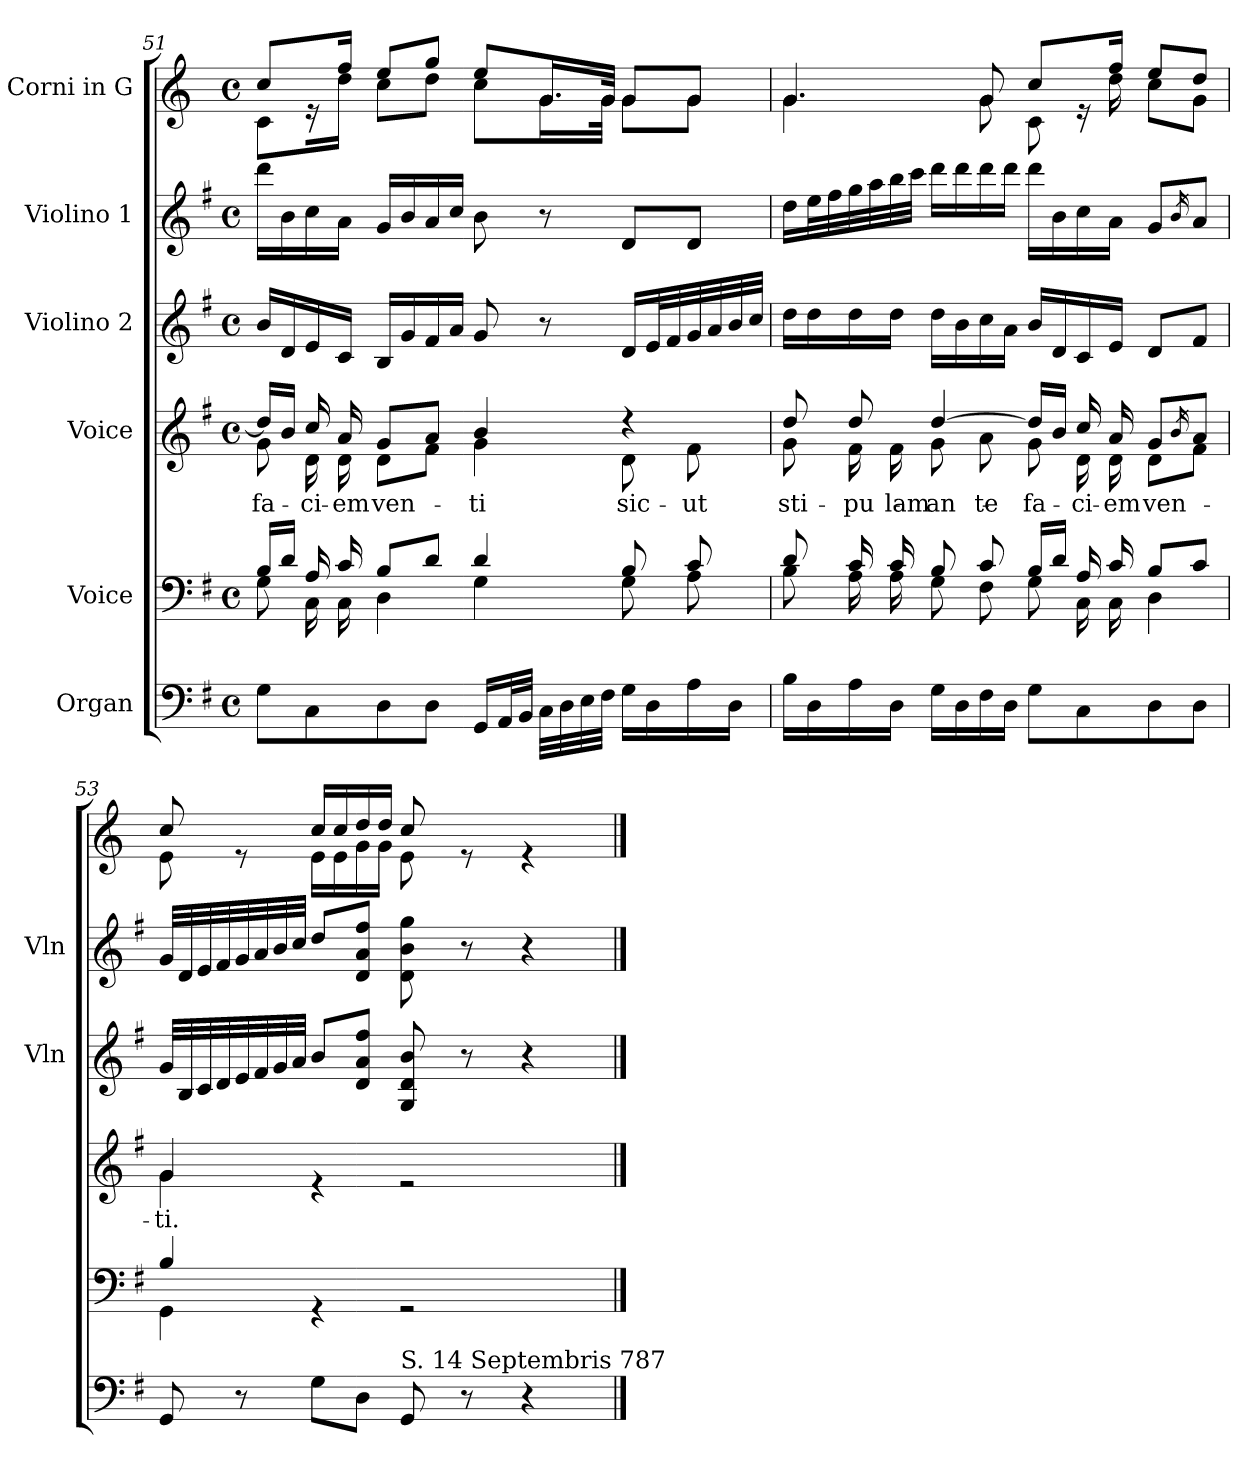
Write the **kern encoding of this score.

**kern	**kern	**kern	**text	**kern	**kern	**kern
*part6	*part5	*part4	*part4	*part3	*part2	*part1
*staff6	*staff5	*staff4	*staff4	*staff3	*staff2	*staff1
*I"Organ	*I"Voice	*I"Voice	*	*I"Violino 2	*I"Violino 1	*I"Corni in G
*	*	*	*	*I'Vln	*I'Vln	*
!!LO:PB:g=z
*clefF4	*clefF4	*clefG2	*	*clefG2	*clefG2	*clefG2
*	*	*	*	*	*	*ITrd3c5
*k[f#]	*k[f#]	*k[f#]	*	*k[f#]	*k[f#]	*k[f#]
*M4/4	*M4/4	*M4/4	*	*M4/4	*M4/4	*M4/4
*met(c)	*met(c)	*met(c)	*	*met(c)	*met(c)	*met(c)
=51	=51	=51	=51	=51	=51	=51
*	*^	*^	*	*	*	*
!	!	!	!	!	!LO:LY:b	!	!	!
*	*	*	*	*	*	*	*	*^
8G\L	16B/LL	8G\	16dd/LL]	8g\	fa-	16b/LL	16ddd\LL	8g/L	8G\L
.	16d/JJ	.	16b/JJ	.	.	16d/	16b\	.	.
!	!	!	!	!	!LO:LY:b	!	!	!	!
!	!	!	!	!	!LO:LY:b	!	!	!	!
8C\	16A/	16C\	16cc/	16d\	-ci-	16e/	16cc\	16re	16ryy
!	!	!	!	!	!LO:LY:b	!	!	!	!
!	!	!	!	!	!LO:LY:b	!	!	!	!
.	16c/	16C\	16a/	16d\	-em	16c/JJ	16a\JJ	16cc/Jk	16a\Jk
!	!	!	!	!	!LO:LY:b	!	!	!	!
8D\	8B/L	4D\	8g/L	8d\L	ven-	16B/LL	16g/LL	8b/L	8g\L
.	.	.	.	.	.	16g/	16b/	.	.
8D\J	8d/J	.	8a/J	8f#\J	.	16f#/	16a/	8dd/J	8a\J
.	.	.	.	.	.	16a/JJ	16cc/JJ	.	.
!	!	!	!	!	!LO:LY:b	!	!	!	!
16GG/LL	4d/	4G\	4b/	4g\	-ti	8g/	8b\	8b/L	8g\L
32AA/L	.	.	.	.	.	.	.	.	.
32BB/JJJ	.	.	.	.	.	.	.	.	.
32C\LLL	.	.	.	.	.	8r	8r	16.d/L	16.d\L
32D\	.	.	.	.	.	.	.	.	.
32E\	.	.	.	.	.	.	.	.	.
32F#\JJJ	.	.	.	.	.	.	.	32d/JJk	32d\JJk
!	!	!	!	!	!LO:LY:b	!	!	!	!
16G\LL	8B/	8G\	4r	8d\	sic-	16d/LL	8d/L	8d/L	8d\L
16D\	.	.	.	.	.	32e/L	.	.	.
.	.	.	.	.	.	32f#/	.	.	.
!	!	!	!	!	!LO:LY:b	!	!	!	!
16A\	8c/	8A\	.	8f#\	-ut	32g/	8d/J	8d/J	8d\J
.	.	.	.	.	.	32a/	.	.	.
16D\JJ	.	.	.	.	.	32b/	.	.	.
.	.	.	.	.	.	32cc/JJJ	.	.	.
=52	=52	=52	=52	=52	=52	=52	=52	=52	=52
!	!	!	!	!	!LO:LY:b	!	!	!	!
!	!	!	!	!	!LO:LY:b	!	!	!	!
16B\LL	8d/	8B\	8dd/	8g\	sti-	16dd\LL	16dd\LL	4.d/	4.d\
16D\	.	.	.	.	.	16dd\	32ee\L	.	.
.	.	.	.	.	.	.	32ff#\	.	.
!	!	!	!	!	!LO:LY:b	!	!	!	!
!	!	!	!	!	!LO:LY:b	!	!	!	!
16A\	16c/	16A\	8dd/	16f#\	-pu-	16dd\	32gg\	.	.
.	.	.	.	.	.	.	32aa\	.	.
!	!	!	!	!	!LO:LY:b	!	!	!	!
16D\JJ	16c/	16A\	.	16f#\	-lam	16dd\JJ	32bb\	.	.
.	.	.	.	.	.	.	32ccc\JJJ	.	.
!	!	!	!	!	!LO:LY:b	!	!	!	!
!	!	!	!	!	!LO:LY:b	!	!	!	!
16G\LL	8B/	8G\	[4dd/	8g\	an-	16dd\LL	16ddd\LL	.	.
16D\	.	.	.	.	.	16b\	16ddd\	.	.
!	!	!	!	!	!LO:LY:b	!	!	!	!
16F#\	8c/	8F#\	.	8a\	-te	16cc\	16ddd\	8d/	8d\
16D\JJ	.	.	.	.	.	16a\JJ	16ddd\JJ	.	.
!	!	!	!	!	!LO:LY:b	!	!	!	!
8G\L	16B/LL	8G\	16dd/LL]	8g\	fa-	16b/LL	16ddd\LL	8g/L	8G\
.	16d/JJ	.	16b/JJ	.	.	16d/	16b\	.	.
!	!	!	!	!	!LO:LY:b	!	!	!	!
!	!	!	!	!	!LO:LY:b	!	!	!	!
8C\	16A/	16C\	16cc/	16d\	-ci-	16c/	16cc\	16re	16ryy
!	!	!	!	!	!LO:LY:b	!	!	!	!
!	!	!	!	!	!LO:LY:b	!	!	!	!
.	16c/	16C\	16a/	16d\	-em	16e/JJ	16a\JJ	16cc/Jk	16a\
!	!	!	!	!	!LO:LY:b	!	!	!	!
8D\	8B/L	4D\	8g/L	8d\L	ven-	8d/L	8g/L	8b/L	8g\L
.	.	.	16qb/	.	.	.	16qb/	.	.
8D\J	8c/J	.	8a/J	8f#\J	.	8f#/J	8a/J	8a/J	8d\J
!!LO:LB:g=z	!!
=53	=53	=53	=53	=53	=53	=53	=53	=53	=53
!	!	!	!	!	!LO:LY:b	!	!	!	!
8GG/	4B/	4GG\	4g/	4g\	-ti.	32g/LLL	32g/LLL	8g/	8B\
.	.	.	.	.	.	32B/	32d/	.	.
.	.	.	.	.	.	32c/	32e/	.	.
.	.	.	.	.	.	32d/	32f#/	.	.
8r	.	.	.	.	.	32e/	32g/	8re	8ryy
.	.	.	.	.	.	32f#/	32a/	.	.
.	.	.	.	.	.	32g/	32b/	.	.
.	.	.	.	.	.	32a/JJJ	32cc/JJJ	.	.
8G\L	4rGG	2.ryy	4re	2.ryy	.	8b/L	8dd/L	16g/LL	16B\LL
.	.	.	.	.	.	.	.	16g/	16B\
8D\J	.	.	.	.	.	8d/ 8a/ 8ff#/J	8d/ 8a/ 8ff#/J	16a/	16d\
.	.	.	.	.	.	.	.	16a/JJ	16d\JJ
!LO:TX:a:t=S. 14 Septembris 787	!	!	!	!	!	!	!	!	!
8GG/	2rGG	.	2re	.	.	8G/ 8d/ 8b/	8d\ 8b\ 8gg\	8g/	8B\
8r	.	.	.	.	.	8r	8r	8re	4.ryy
4r	.	.	.	.	.	4r	4r	4re	.
*	*v	*v	*	*	*	*	*	*v	*v
*	*	*v	*v	*	*	*	*
==	==	==	==	==	==	==
*-	*-	*-	*-	*-	*-	*-
